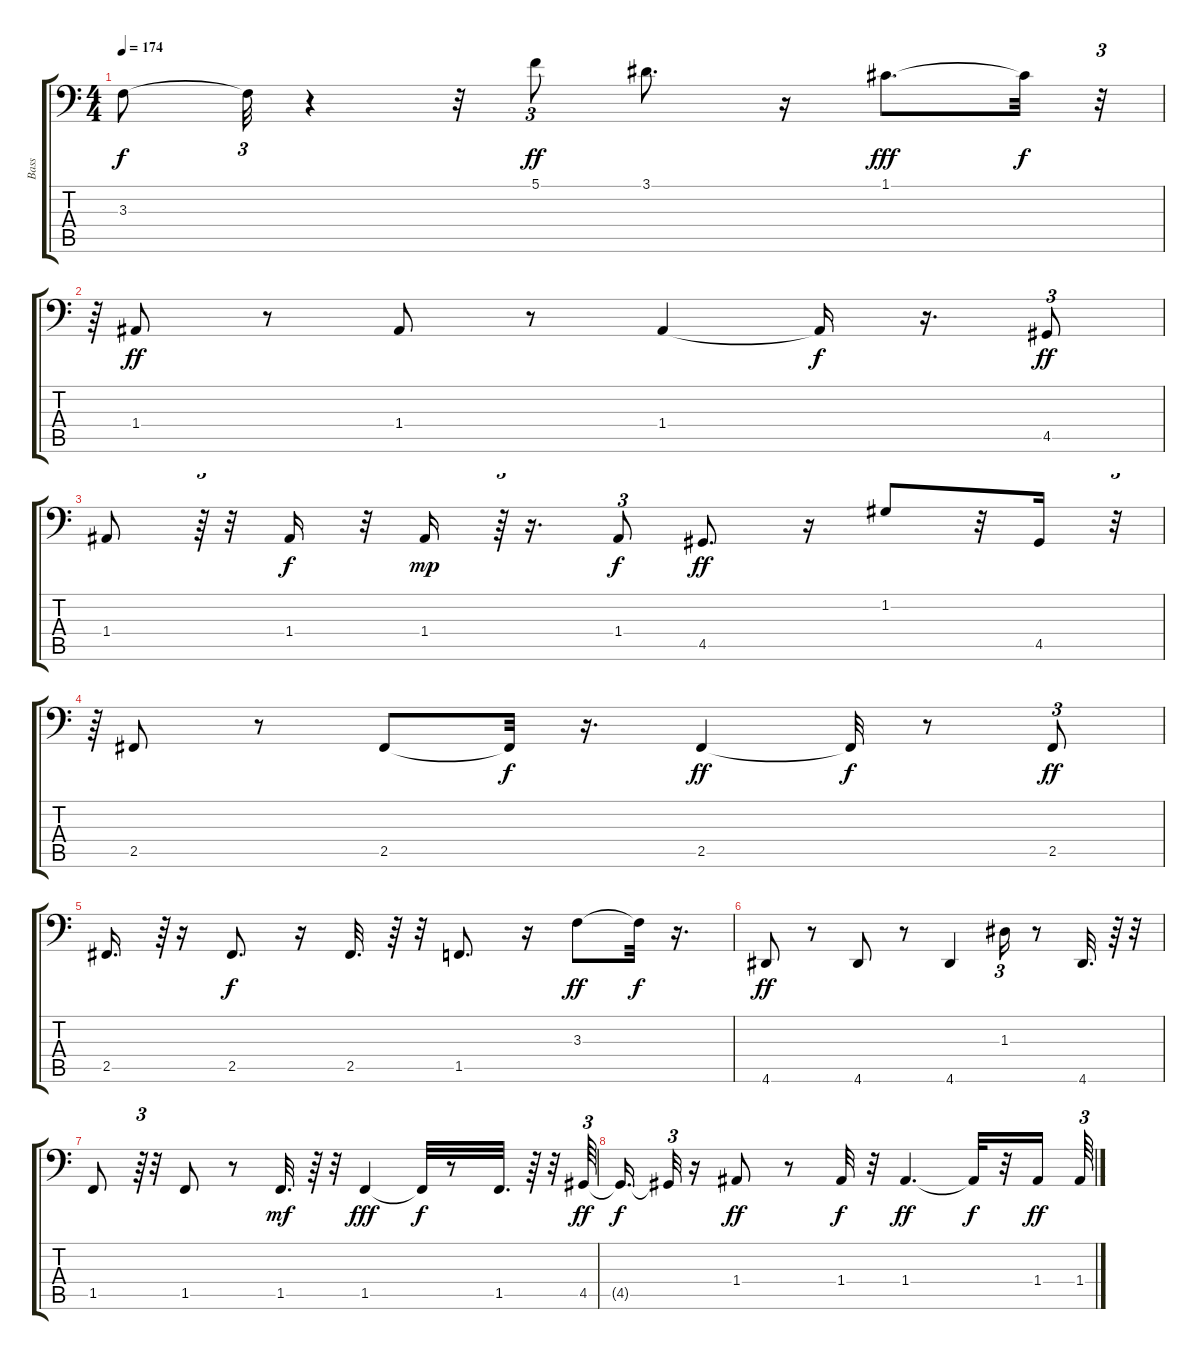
\track ("Bass" "Bass") {instrument electricbassfinger}
\staff {score tabs}
\tuning (C3 G2 D2 A1 E1 B0) {hide}
\ts (4 4)
\tempo 174
\clef f4
\ks c
3.3{t}.8{dy f} 3.3{t}.32{tu (3 2)} r.4 r.32 5.1.8{tu (3 2) dy ff} 3.1.8{d} r.16 1.1.8{d dy fff} 1.1{t}.32{dy f} r.32{tu (3 2)} |
r.64{tu (3 2)} 1.4.8{dy ff} r.8 1.4.8 r.8 1.4.4 1.4{t}.16{dy f} r.16{d} 4.5.8{tu (3 2) dy ff} |
1.4.8 r.64{tu (3 2)} r.32 1.4.16{dy f} r.32 1.4.16{dy mp} r.64{tu (3 2)} r.16{d} 1.4.8{tu (3 2) dy f} 4.5.8{d dy ff} r.16 1.2.8 r.32 4.5.16 r.32{tu (3 2)} |
r.64{tu (3 2)} 2.5.8 r.8 2.5.8 2.5{t}.32{dy f} r.16{d} 2.5.4{dy ff} 2.5{t}.32{dy f} r.8 2.5.8{tu (3 2) dy ff} |
2.5.16{d} r.64{tu (3 2)} r.16 2.5.8{d dy f} r.16 2.5.32{d} r.64 r.32 1.5.8{d} r.16 3.3.8{dy ff} 3.3{t}.32{dy f} r.16{d} |
4.6.8{dy ff} r.8 4.6.8 r.8 4.6.4 1.3.16{tu (3 2)} r.8 4.6.32{d} r.64 r.32 |
1.5.8 r.64{tu (3 2)} r.32 1.5.8 r.8 1.5.32{d dy mf} r.64 r.32 1.5.4{dy fff} 1.5{t}.32{dy f} r.8 1.5.32{d} r.64 r.32 4.5.64{tu (3 2) dy ff} |
4.5{t}.16{d dy f} 4.5{t}.32{tu (3 2)} r.16 1.4.8{dy ff} r.8 1.4.32{dy f} r.32 1.4.4{d dy ff} 1.4{t}.32{dy f} r.32 1.4.16{dy ff} 1.4.64{tu (3 2)}
